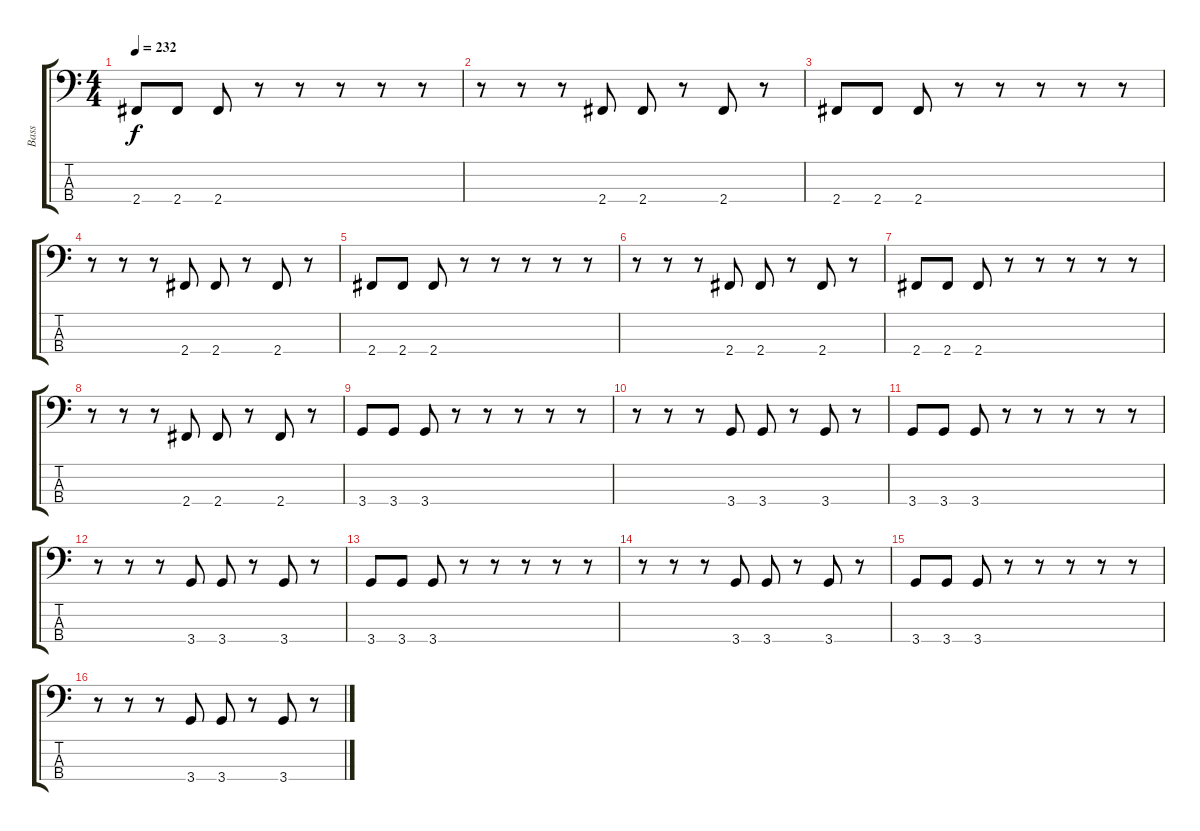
\track ("Bass" "Bass") {instrument electricbassfinger}
\staff {score tabs}
\tuning (G2 D2 A1 E1) {hide}
\ts (4 4)
\tempo 232
\clef f4
\ks c
2.4.8{dy f} 2.4.8 2.4.8 r.8 r.8 r.8 r.8 r.8 |
r.8 r.8 r.8 2.4.8 2.4.8 r.8 2.4.8 r.8 |
2.4.8 2.4.8 2.4.8 r.8 r.8 r.8 r.8 r.8 |
r.8 r.8 r.8 2.4.8 2.4.8 r.8 2.4.8 r.8 |
2.4.8 2.4.8 2.4.8 r.8 r.8 r.8 r.8 r.8 |
r.8 r.8 r.8 2.4.8 2.4.8 r.8 2.4.8 r.8 |
2.4.8 2.4.8 2.4.8 r.8 r.8 r.8 r.8 r.8 |
r.8 r.8 r.8 2.4.8 2.4.8 r.8 2.4.8 r.8 |
3.4.8 3.4.8 3.4.8 r.8 r.8 r.8 r.8 r.8 |
r.8 r.8 r.8 3.4.8 3.4.8 r.8 3.4.8 r.8 |
3.4.8 3.4.8 3.4.8 r.8 r.8 r.8 r.8 r.8 |
r.8 r.8 r.8 3.4.8 3.4.8 r.8 3.4.8 r.8 |
3.4.8 3.4.8 3.4.8 r.8 r.8 r.8 r.8 r.8 |
r.8 r.8 r.8 3.4.8 3.4.8 r.8 3.4.8 r.8 |
3.4.8 3.4.8 3.4.8 r.8 r.8 r.8 r.8 r.8 |
r.8 r.8 r.8 3.4.8 3.4.8 r.8 3.4.8 r.8
